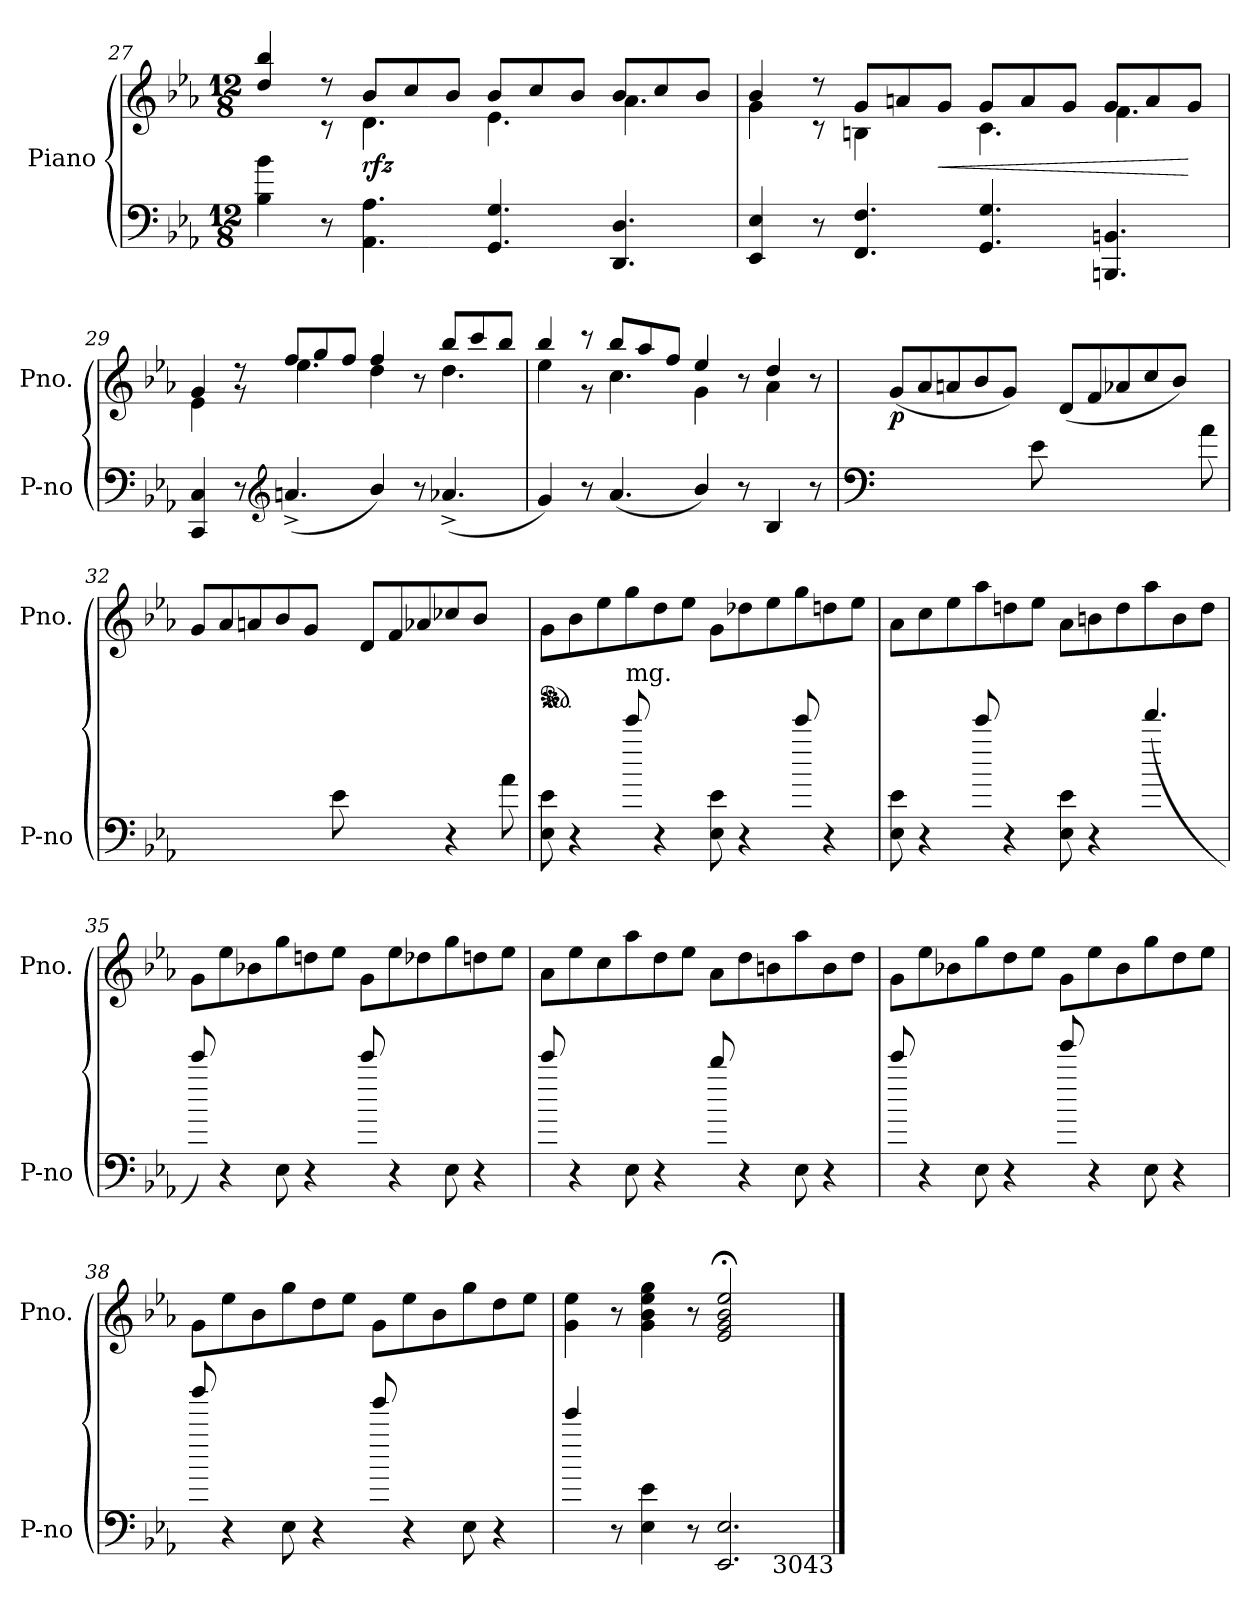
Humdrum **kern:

**kern	**kern	**dynam
*part2	*part1	*part1
*staff2	*staff1	*staff1
*I"Piano	*I"Piano	*
*I'P-no	*I'Pno.	*
*clefF4	*clefG2	*
*k[b-e-a-]	*k[b-e-a-]	*
*M12/8	*M12/8	*
=27	=27	=27
*	*^	*
4B-\ 4b-\	4dd/ 4bb-/	4ryy	.
8r	8r	8r	.
4.AA-\ 4.A-\	8b-/L	4.d\	rfz
.	8cc/	.	.
.	8b-/J	.	.
4.GG/ 4.G/	8b-/L	4.e-\	.
.	8cc/	.	.
.	8b-/J	.	.
4.DD/ 4.D/	8b-/L	4.a-\	.
.	8cc/	.	.
.	8b-/J	.	.
=28	=28	=28	=28
4EE-/ 4E-/	4b-/	4g\	.
8r	8r	8r	.
4.FF/ 4.F/	8g/L	4Bn\	.
.	8an/	.	.
!	!	!	!LO:HP:b
.	8g/J	8ryy	<
4.GG/ 4.G/	8g/L	4.c\	.
.	8a/	.	.
.	8g/J	.	.
4.BBBn/ 4.BBn/	8g/L	4.f\	.
.	8a/	.	.
.	8g/J	.	[
=29	=29	=29	=29
4CC/ 4C/	4g/	4e-\	.
8r	8r	8r	.
*clefG2	*	*	*
(4.an^>/	8ff/L	4.ee-\	.
.	8gg/	.	.
.	8ff/J	.	.
4b-/)	4ff/	4dd\	.
8r	8r	8ryy	.
(4.a-X^>/	8bb-/L	4.dd\	.
.	8ccc/	.	.
.	8bb-/J	.	.
=30	=30	=30	=30
4g/)	4bb-/	4ee-\	.
8r	8r	8r	.
(4.a-/	8bb-/L	4.cc\	.
.	8aa-/	.	.
.	8ff/J	.	.
4b-/)	4ee-/	4g\	.
8r	8r	8ryy	.
4B-/	4dd/	4a-\	.
8r	8r	8ryy	.
*	*v	*v	*
=31	=31	=31
*clefF4	*	*
4.ryy	(8g/L	p
.	8a-/	.
.	8an/	.
4ryy	8b-/	.
.	8g/J)	.
8e-\	8ryy	.
4.ryy	(8d/L	.
.	8f/	.
.	8a-X/	.
4ryy	8cc/	.
.	8b-/J)	.
8a-\	8ryy	.
=32	=32	=32
4.ryy	8g/L	.
.	8a-/	.
.	8an/	.
4ryy	8b-/	.
.	8g/J	.
8e-\	8ryy	.
4.ryy	8d/L	.
.	8f/	.
.	8a-X/	.
4r	8cc-X/	.
.	8b-/J	.
8a-\	8ryy	.
=33	=33	=33
*	*ped	*
*	*Xped	*
8E-\ 8e-\	8g\L	.
4r	8b-\	.
.	8ee-\	.
!LO:TX:a:t=mg.	!	!
8eee-/	8gg\	.
4r	8dd\	.
.	8ee-\J	.
8E-\ 8e-\	8g\L	.
4r	8dd-X\	.
.	8ee-\	.
8eee-/	8gg\	.
4r	8ddn\	.
.	8ee-\J	.
=34	=34	=34
8E-\ 8e-\	8a-\L	.
4r	8cc\	.
.	8ee-\	.
8eee-/	8aa-\	.
4r	8ddn\	.
.	8ee-\J	.
8E-\ 8e-\	8a-\L	.
4r	8bn\	.
.	8dd\	.
(>4.fff/	8aa-\	.
.	8b\	.
.	8dd\J	.
=35	=35	=35
8eee-/)	8g\L	.
4r	8ee-\	.
.	8b-X\	.
8E-\	8gg\	.
4r	8ddn\	.
.	8ee-\J	.
8eee-/	8g\L	.
4r	8ee-\	.
.	8dd-X\	.
8E-\	8gg\	.
4r	8ddn\	.
.	8ee-\J	.
=36	=36	=36
8eee-/	8a-\L	.
4r	8ee-\	.
.	8cc\	.
8E-\	8aa-\	.
4r	8dd\	.
.	8ee-\J	.
8ddd/	8a-\L	.
4r	8dd\	.
.	8bn\	.
8E-\	8aa-\	.
4r	8b\	.
.	8dd\J	.
=37	=37	=37
8eee-/	8g\L	.
4r	8ee-\	.
.	8b-X\	.
8E-\	8gg\	.
4r	8dd\	.
.	8ee-\J	.
8ggg/	8g\L	.
4r	8ee-\	.
.	8b-\	.
8E-\	8gg\	.
4r	8dd\	.
.	8ee-\J	.
=38	=38	=38
8bbb-/	8g\L	.
4r	8ee-\	.
.	8b-\	.
8E-\	8gg\	.
4r	8dd\	.
.	8ee-\J	.
8ggg/	8g\L	.
4r	8ee-\	.
.	8b-\	.
8E-\	8gg\	.
4r	8dd\	.
.	8ee-\J	.
=39	=39	=39
4eee-/	4g\ 4ee-\	.
8r	8r	.
4E-\ 4e-\	4g\ 4b-\ 4ee-\ 4gg\	.
8r	8r	.
2.EE-/ 2.E-/	2e-;</ 2g;</ 2b-;</ 2ee-;</	.
.	4ryy	.
!LO:TX:b:t=3043	!	!
==	==	==
*-	*-	*-
